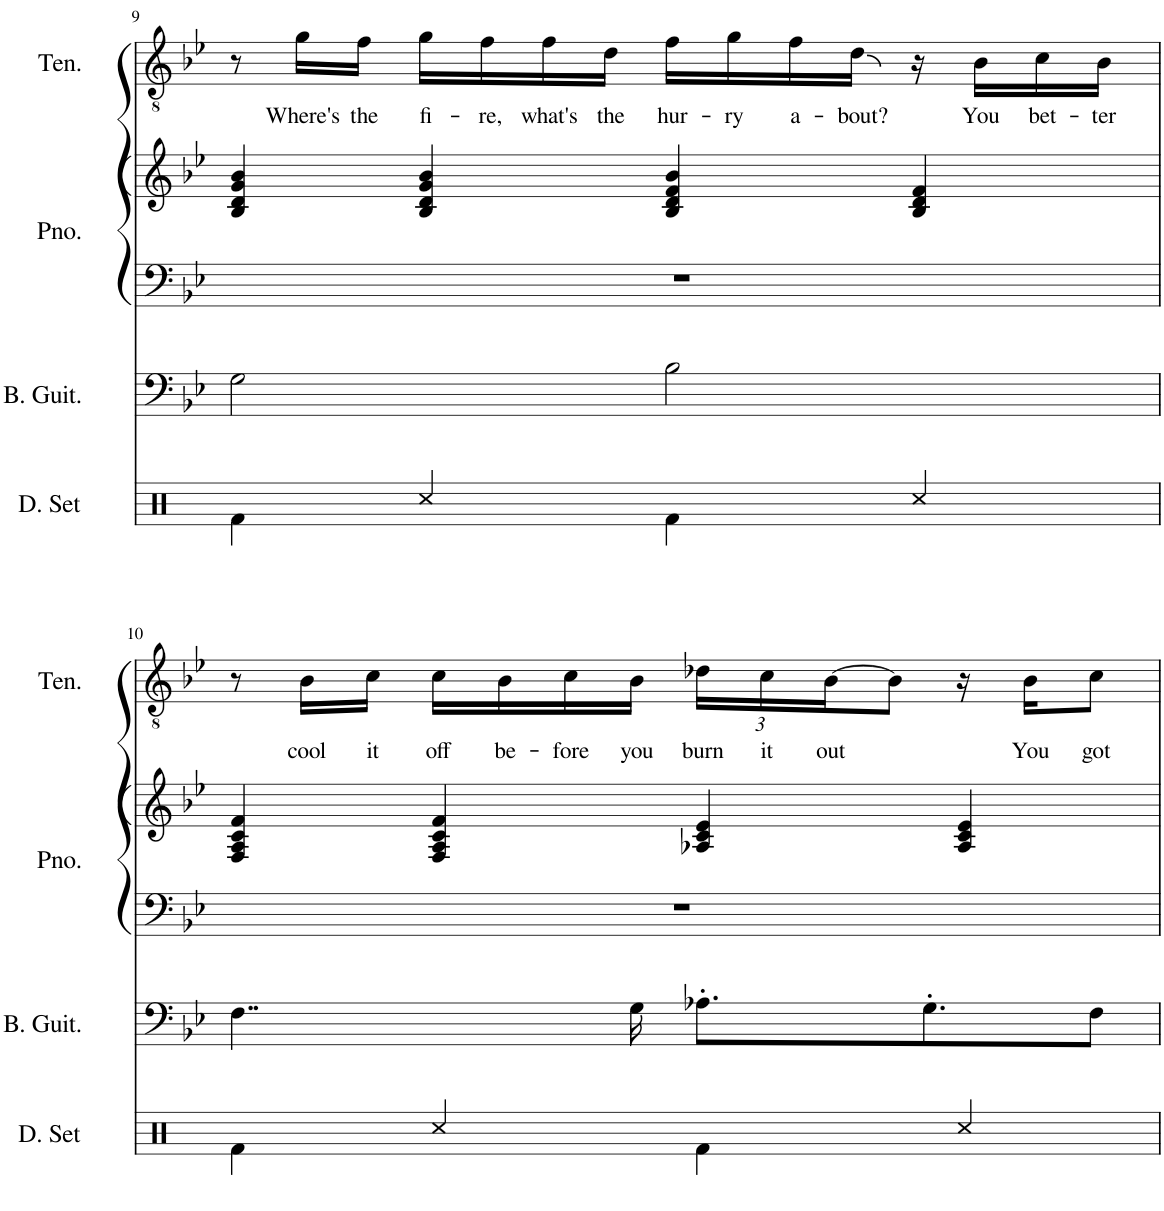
**kern	**kern	**kern	**kern	**text
*part3	*part2	*part2	*part1	*part1
*staff4	*staff3	*staff2	*staff1	*staff1
*I"Bass Guitar	*I"Piano	*	*I"Tenor	*
*I'B. Guit.	*I'Pno.	*	*I'Ten.	*
!!LO:PB:g=z
*clefF4	*clefF4	*clefG2	*clefGv2	*
*Trd7c12	*	*	*	*
*k[b-e-]	*k[b-e-]	*k[b-e-]	*k[b-e-]	*
*M4/4	*M4/4	*M4/4	*M4/4	*
=9	=9	=9	=9	=9
2G\	1r	4B-/ 4d/ 4g/ 4b-/	8r	.
!	!	!	!	!LO:LY:b
.	.	.	16g\LL	Where's
!	!	!	!	!LO:LY:b
.	.	.	16f\JJ	the
!	!	!	!	!LO:LY:b
.	.	4B-/ 4d/ 4g/ 4b-/	16g\LL	fi-
!	!	!	!	!LO:LY:b
.	.	.	16f\	-re,
!	!	!	!	!LO:LY:b
.	.	.	16f\	what's
!	!	!	!	!LO:LY:b
.	.	.	16d\JJ	the
!	!	!	!	!LO:LY:b
2B-\	.	4B-/ 4d/ 4f/ 4b-/	16f\LL	hur-
!	!	!	!	!LO:LY:b
.	.	.	16g\	-ry
!	!	!	!	!LO:LY:b
.	.	.	16f\	a-
!	!	!	!	!LO:LY:b
.	.	.	16d\JJ	-bout?
.	.	4B-/ 4d/ 4f/	16r	.
!	!	!	!	!LO:LY:b
.	.	.	16B-\LL	You
!	!	!	!	!LO:LY:b
.	.	.	16c\	bet-
!	!	!	!	!LO:LY:b
.	.	.	16B-\JJ	-ter
!!LO:LB:g=z
=10	=10	=10	=10	=10
4..F\	1r	4F/ 4A/ 4c/ 4f/	8r	.
!	!	!	!	!LO:LY:b
.	.	.	16B-\LL	cool
!	!	!	!	!LO:LY:b
.	.	.	16c\JJ	it
!	!	!	!	!LO:LY:b
.	.	4F/ 4A/ 4c/ 4f/	16c\LL	off
!	!	!	!	!LO:LY:b
.	.	.	16B-\	be-
!	!	!	!	!LO:LY:b
.	.	.	16c\	-fore
!	!	!	!	!LO:LY:b
16G\	.	.	16B-\JJ	you
*	*	*	*Xbrackettup	*
!	!	!	!	!LO:LY:b
8.A-X'\L	.	4A-X/ 4c/ 4e-/	24d-X\LL	burn
!	!	!	!	!LO:LY:b
.	.	.	24c\	it
!	!	!	!	!LO:LY:b
.	.	.	[24B-\J	out
.	.	.	8B-\J]	.
8.G'\	.	.	.	.
.	.	4A-/ 4c/ 4e-/	16r	.
!	!	!	!	!LO:LY:b
.	.	.	16B-\KL	You
!	!	!	!	!LO:LY:b
8F\J	.	.	8c\J	got
=	=	=	=	=
*-	*-	*-	*-	*-
